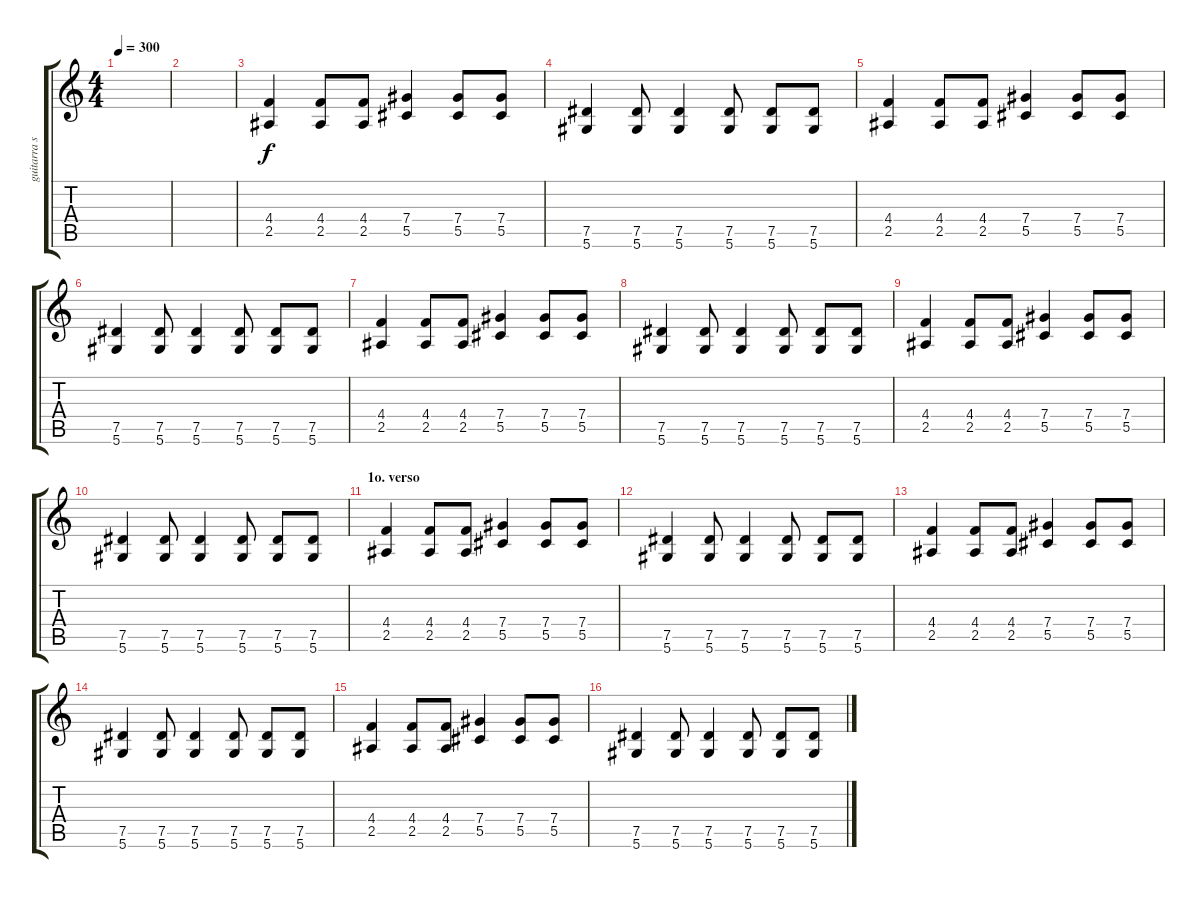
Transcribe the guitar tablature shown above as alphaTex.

\track ("guitarra solo" "guitarra s") {instrument distortionguitar}
\staff {score tabs}
\tuning (Eb4 Bb3 Gb3 Db3 Ab2 Eb2) {hide}
\ts (4 4)
\tempo 300
\clef g2
\ks c
|
|
(4.4 2.5).4 (4.4 2.5).8 (4.4 2.5).8 (7.4 5.5).4 (7.4 5.5).8 (7.4 5.5).8 |
(7.5 5.6).4 (7.5 5.6).8 (7.5 5.6).4 (7.5 5.6).8 (7.5 5.6).8 (7.5 5.6).8 |
(4.4 2.5).4 (4.4 2.5).8 (4.4 2.5).8 (7.4 5.5).4 (7.4 5.5).8 (7.4 5.5).8 |
(7.5 5.6).4 (7.5 5.6).8 (7.5 5.6).4 (7.5 5.6).8 (7.5 5.6).8 (7.5 5.6).8 |
(4.4 2.5).4 (4.4 2.5).8 (4.4 2.5).8 (7.4 5.5).4 (7.4 5.5).8 (7.4 5.5).8 |
(7.5 5.6).4 (7.5 5.6).8 (7.5 5.6).4 (7.5 5.6).8 (7.5 5.6).8 (7.5 5.6).8 |
(4.4 2.5).4 (4.4 2.5).8 (4.4 2.5).8 (7.4 5.5).4 (7.4 5.5).8 (7.4 5.5).8 |
(7.5 5.6).4 (7.5 5.6).8 (7.5 5.6).4 (7.5 5.6).8 (7.5 5.6).8 (7.5 5.6).8 |
\section ("" "1o. verso")
(4.4 2.5).4 (4.4 2.5).8 (4.4 2.5).8 (7.4 5.5).4 (7.4 5.5).8 (7.4 5.5).8 |
(7.5 5.6).4 (7.5 5.6).8 (7.5 5.6).4 (7.5 5.6).8 (7.5 5.6).8 (7.5 5.6).8 |
(4.4 2.5).4 (4.4 2.5).8 (4.4 2.5).8 (7.4 5.5).4 (7.4 5.5).8 (7.4 5.5).8 |
(7.5 5.6).4 (7.5 5.6).8 (7.5 5.6).4 (7.5 5.6).8 (7.5 5.6).8 (7.5 5.6).8 |
(4.4 2.5).4 (4.4 2.5).8 (4.4 2.5).8 (7.4 5.5).4 (7.4 5.5).8 (7.4 5.5).8 |
(7.5 5.6).4 (7.5 5.6).8 (7.5 5.6).4 (7.5 5.6).8 (7.5 5.6).8 (7.5 5.6).8
